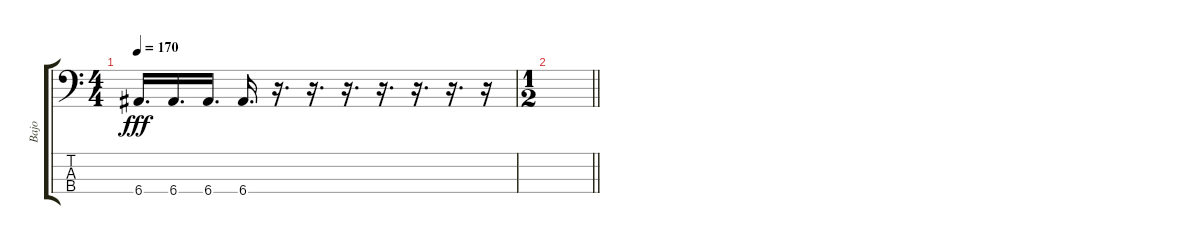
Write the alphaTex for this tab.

\track ("Bajo" "Bajo") {instrument electricbasspick}
\staff {score tabs}
\tuning (G2 D2 A1 E1) {hide}
\ts (4 4)
\tempo 170
\clef f4
\ks c
6.4.16{d dy fff} 6.4.16{d} 6.4.16{d} 6.4.16{d} r.16{d} r.16{d} r.16{d} r.16{d} r.16{d} r.16{d} r.16 |
\ts (1 2)
\barLineRight lightlight
